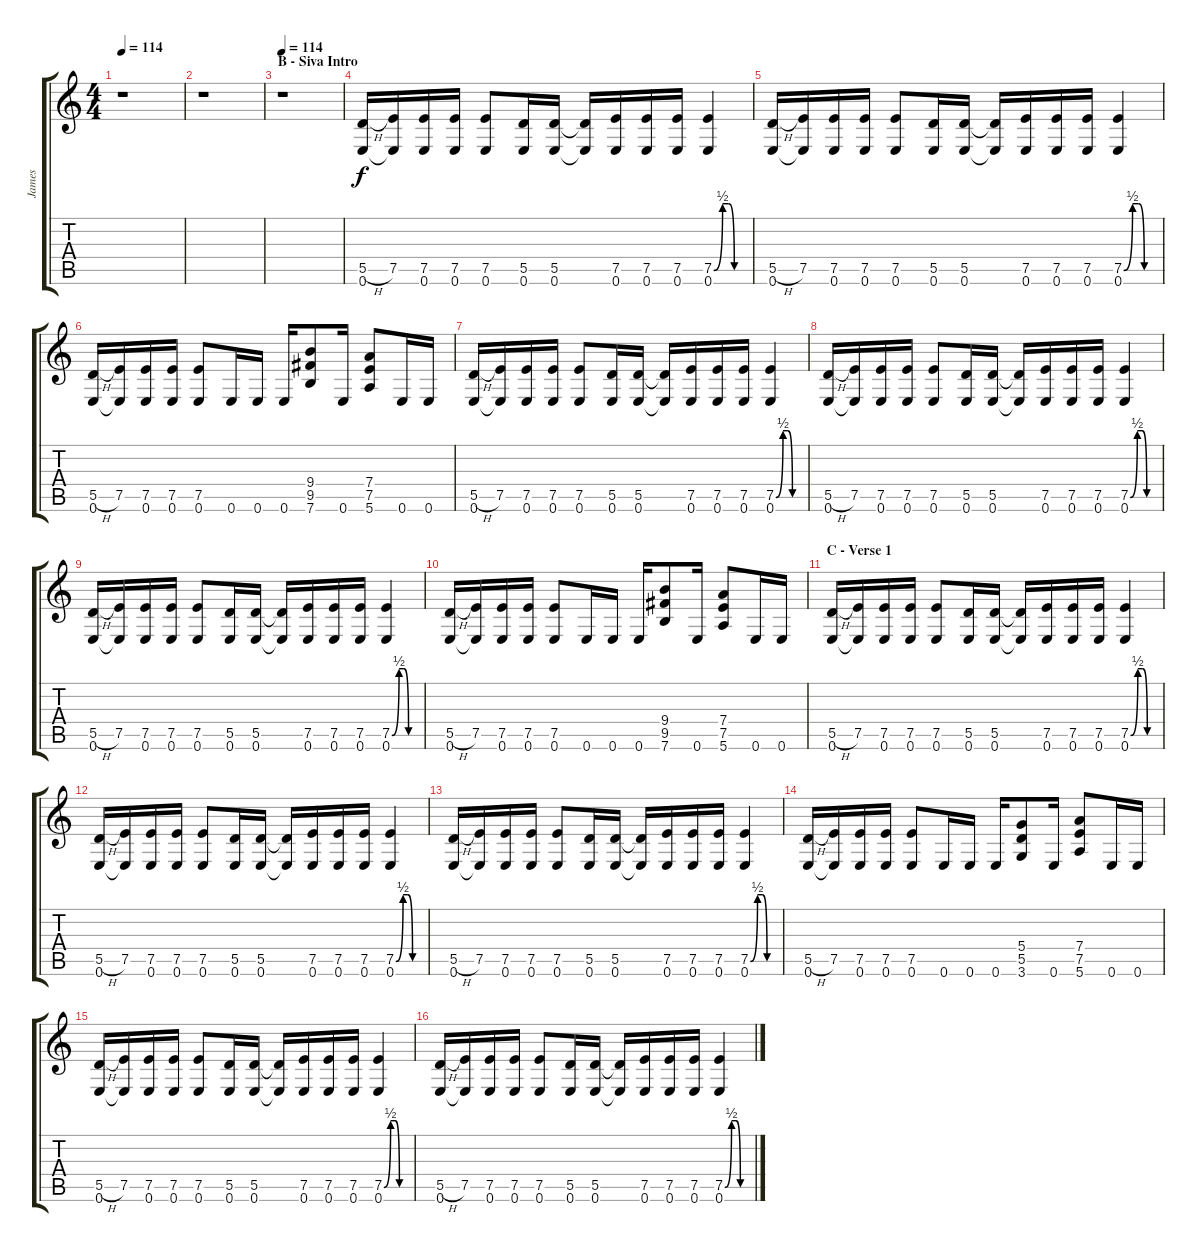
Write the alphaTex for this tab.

\track ("James" "James") {instrument distortionguitar}
\staff {score tabs}
\tuning (E4 B3 G3 D3 A2 E2) {hide}
\ts (4 4)
\tempo 114
\clef g2
\ks c
r.1{dy f} |
r.1 |
\section ("" "B - Siva Intro")
\tempo 114
r.1 |
(5.5{h} 0.6).16 (7.5 0.6{t}).16 (7.5 0.6).16 (7.5 0.6).16 (7.5 0.6).8 (5.5 0.6).16 (5.5 0.6).16 (5.5{t} 0.6{t}).16 (7.5 0.6).16 (7.5 0.6).16 (7.5 0.6).16 (7.5{be (custom 0 0 15 2 25 2 35 0 45 0 60 0)} 0.6).4 |
(5.5{h} 0.6).16 (7.5 0.6{t}).16 (7.5 0.6).16 (7.5 0.6).16 (7.5 0.6).8 (5.5 0.6).16 (5.5 0.6).16 (5.5{t} 0.6{t}).16 (7.5 0.6).16 (7.5 0.6).16 (7.5 0.6).16 (7.5{be (custom 0 0 15 2 25 2 35 0 45 0 60 0)} 0.6).4 |
(5.5{h} 0.6).16 (7.5 0.6{t}).16 (7.5 0.6).16 (7.5 0.6).16 (7.5 0.6).8 0.6.16 0.6.16 0.6.16 (9.4 9.5 7.6).8 0.6.16 (7.4 7.5 5.6).8 0.6.16 0.6.16 |
(5.5{h} 0.6).16 (7.5 0.6{t}).16 (7.5 0.6).16 (7.5 0.6).16 (7.5 0.6).8 (5.5 0.6).16 (5.5 0.6).16 (5.5{t} 0.6{t}).16 (7.5 0.6).16 (7.5 0.6).16 (7.5 0.6).16 (7.5{be (custom 0 0 15 2 25 2 35 0 45 0 60 0)} 0.6).4 |
(5.5{h} 0.6).16 (7.5 0.6{t}).16 (7.5 0.6).16 (7.5 0.6).16 (7.5 0.6).8 (5.5 0.6).16 (5.5 0.6).16 (5.5{t} 0.6{t}).16 (7.5 0.6).16 (7.5 0.6).16 (7.5 0.6).16 (7.5{be (custom 0 0 15 2 25 2 35 0 45 0 60 0)} 0.6).4 |
(5.5{h} 0.6).16 (7.5 0.6{t}).16 (7.5 0.6).16 (7.5 0.6).16 (7.5 0.6).8 (5.5 0.6).16 (5.5 0.6).16 (5.5{t} 0.6{t}).16 (7.5 0.6).16 (7.5 0.6).16 (7.5 0.6).16 (7.5{be (custom 0 0 15 2 25 2 35 0 45 0 60 0)} 0.6).4 |
(5.5{h} 0.6).16 (7.5 0.6{t}).16 (7.5 0.6).16 (7.5 0.6).16 (7.5 0.6).8 0.6.16 0.6.16 0.6.16 (9.4 9.5 7.6).8 0.6.16 (7.4 7.5 5.6).8 0.6.16 0.6.16 |
\section ("" "C - Verse 1")
(5.5{h} 0.6).16 (7.5 0.6{t}).16 (7.5 0.6).16 (7.5 0.6).16 (7.5 0.6).8 (5.5 0.6).16 (5.5 0.6).16 (5.5{t} 0.6{t}).16 (7.5 0.6).16 (7.5 0.6).16 (7.5 0.6).16 (7.5{be (custom 0 0 15 2 25 2 35 0 45 0 60 0)} 0.6).4 |
(5.5{h} 0.6).16 (7.5 0.6{t}).16 (7.5 0.6).16 (7.5 0.6).16 (7.5 0.6).8 (5.5 0.6).16 (5.5 0.6).16 (5.5{t} 0.6{t}).16 (7.5 0.6).16 (7.5 0.6).16 (7.5 0.6).16 (7.5{be (custom 0 0 15 2 25 2 35 0 45 0 60 0)} 0.6).4 |
(5.5{h} 0.6).16 (7.5 0.6{t}).16 (7.5 0.6).16 (7.5 0.6).16 (7.5 0.6).8 (5.5 0.6).16 (5.5 0.6).16 (5.5{t} 0.6{t}).16 (7.5 0.6).16 (7.5 0.6).16 (7.5 0.6).16 (7.5{be (custom 0 0 15 2 25 2 35 0 45 0 60 0)} 0.6).4 |
(5.5{h} 0.6).16 (7.5 0.6{t}).16 (7.5 0.6).16 (7.5 0.6).16 (7.5 0.6).8 0.6.16 0.6.16 0.6.16 (5.4 5.5 3.6).8 0.6.16 (7.4 7.5 5.6).8 0.6.16 0.6.16 |
(5.5{h} 0.6).16 (7.5 0.6{t}).16 (7.5 0.6).16 (7.5 0.6).16 (7.5 0.6).8 (5.5 0.6).16 (5.5 0.6).16 (5.5{t} 0.6{t}).16 (7.5 0.6).16 (7.5 0.6).16 (7.5 0.6).16 (7.5{be (custom 0 0 15 2 25 2 35 0 45 0 60 0)} 0.6).4 |
(5.5{h} 0.6).16 (7.5 0.6{t}).16 (7.5 0.6).16 (7.5 0.6).16 (7.5 0.6).8 (5.5 0.6).16 (5.5 0.6).16 (5.5{t} 0.6{t}).16 (7.5 0.6).16 (7.5 0.6).16 (7.5 0.6).16 (7.5{be (custom 0 0 15 2 25 2 35 0 45 0 60 0)} 0.6).4
